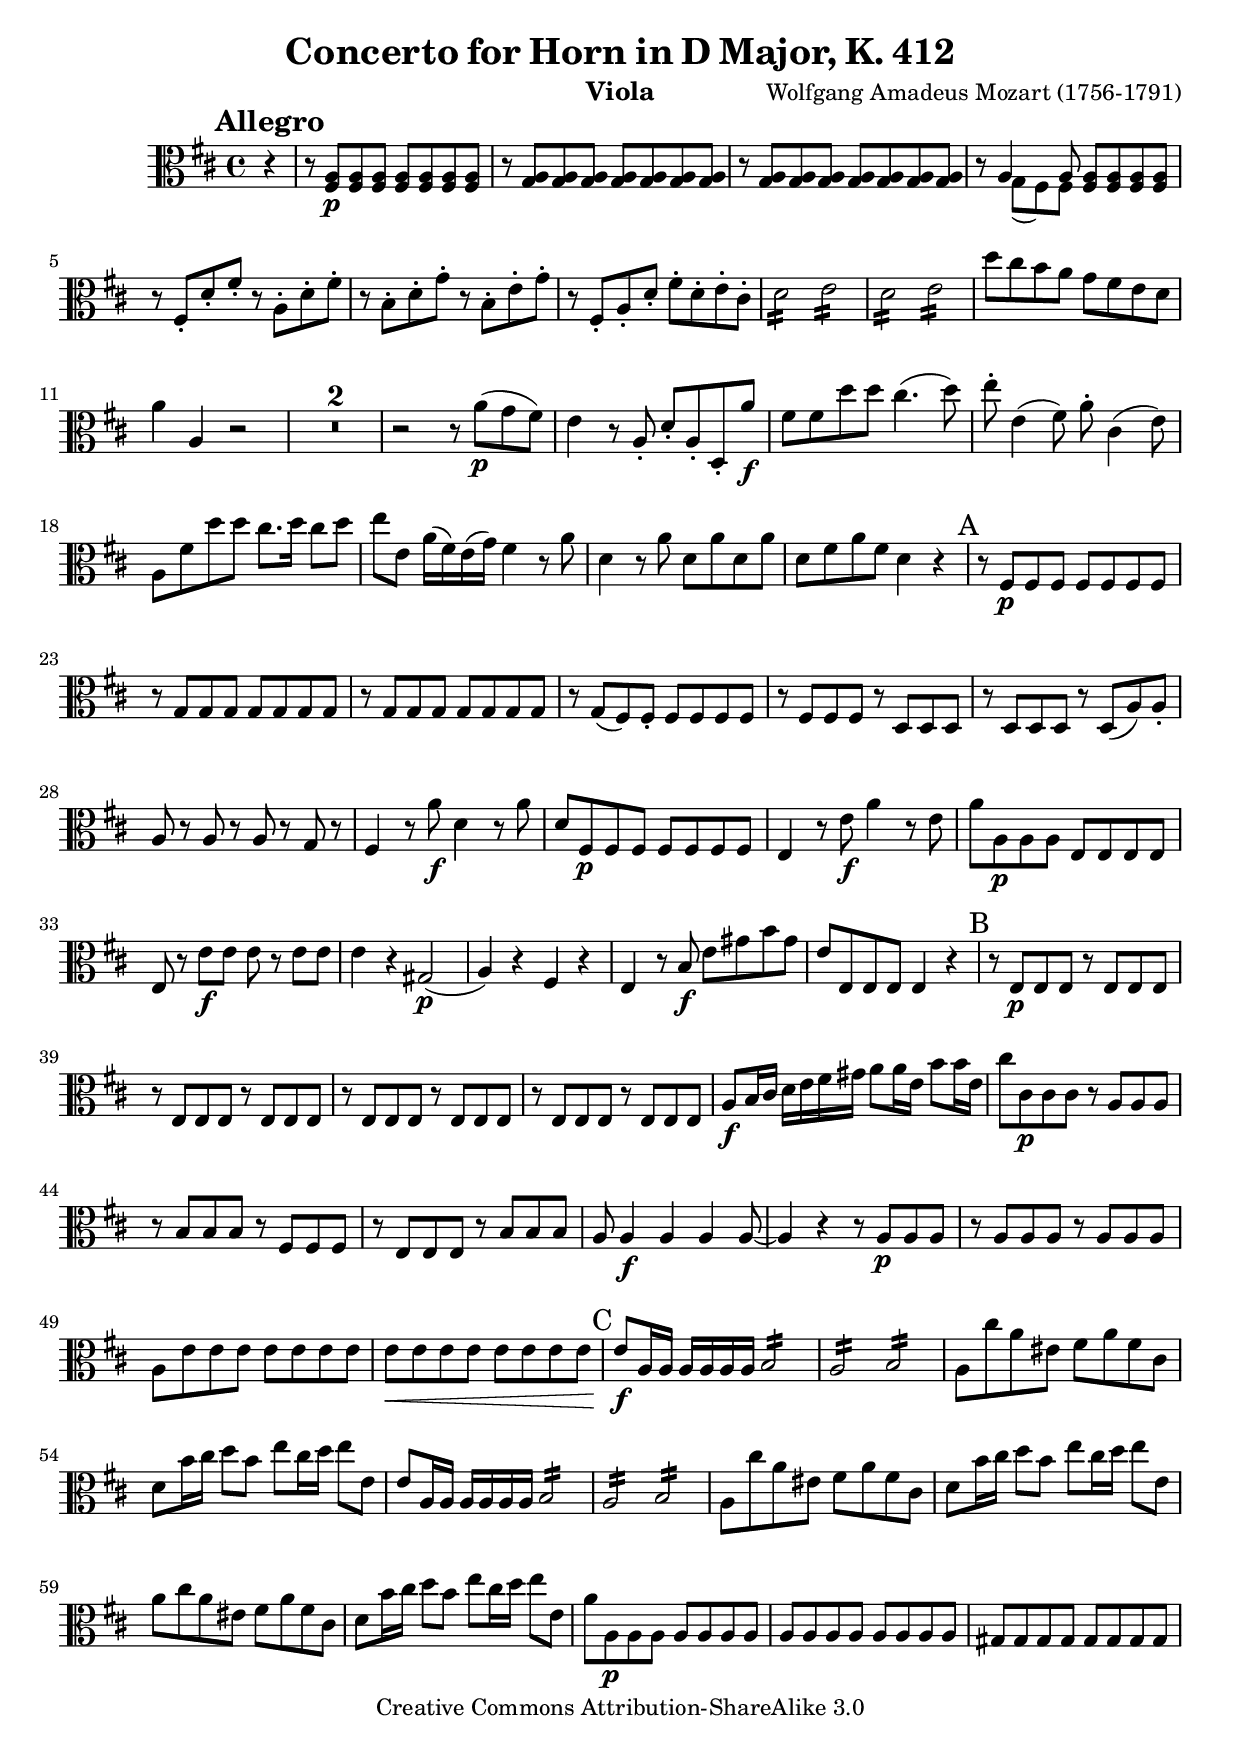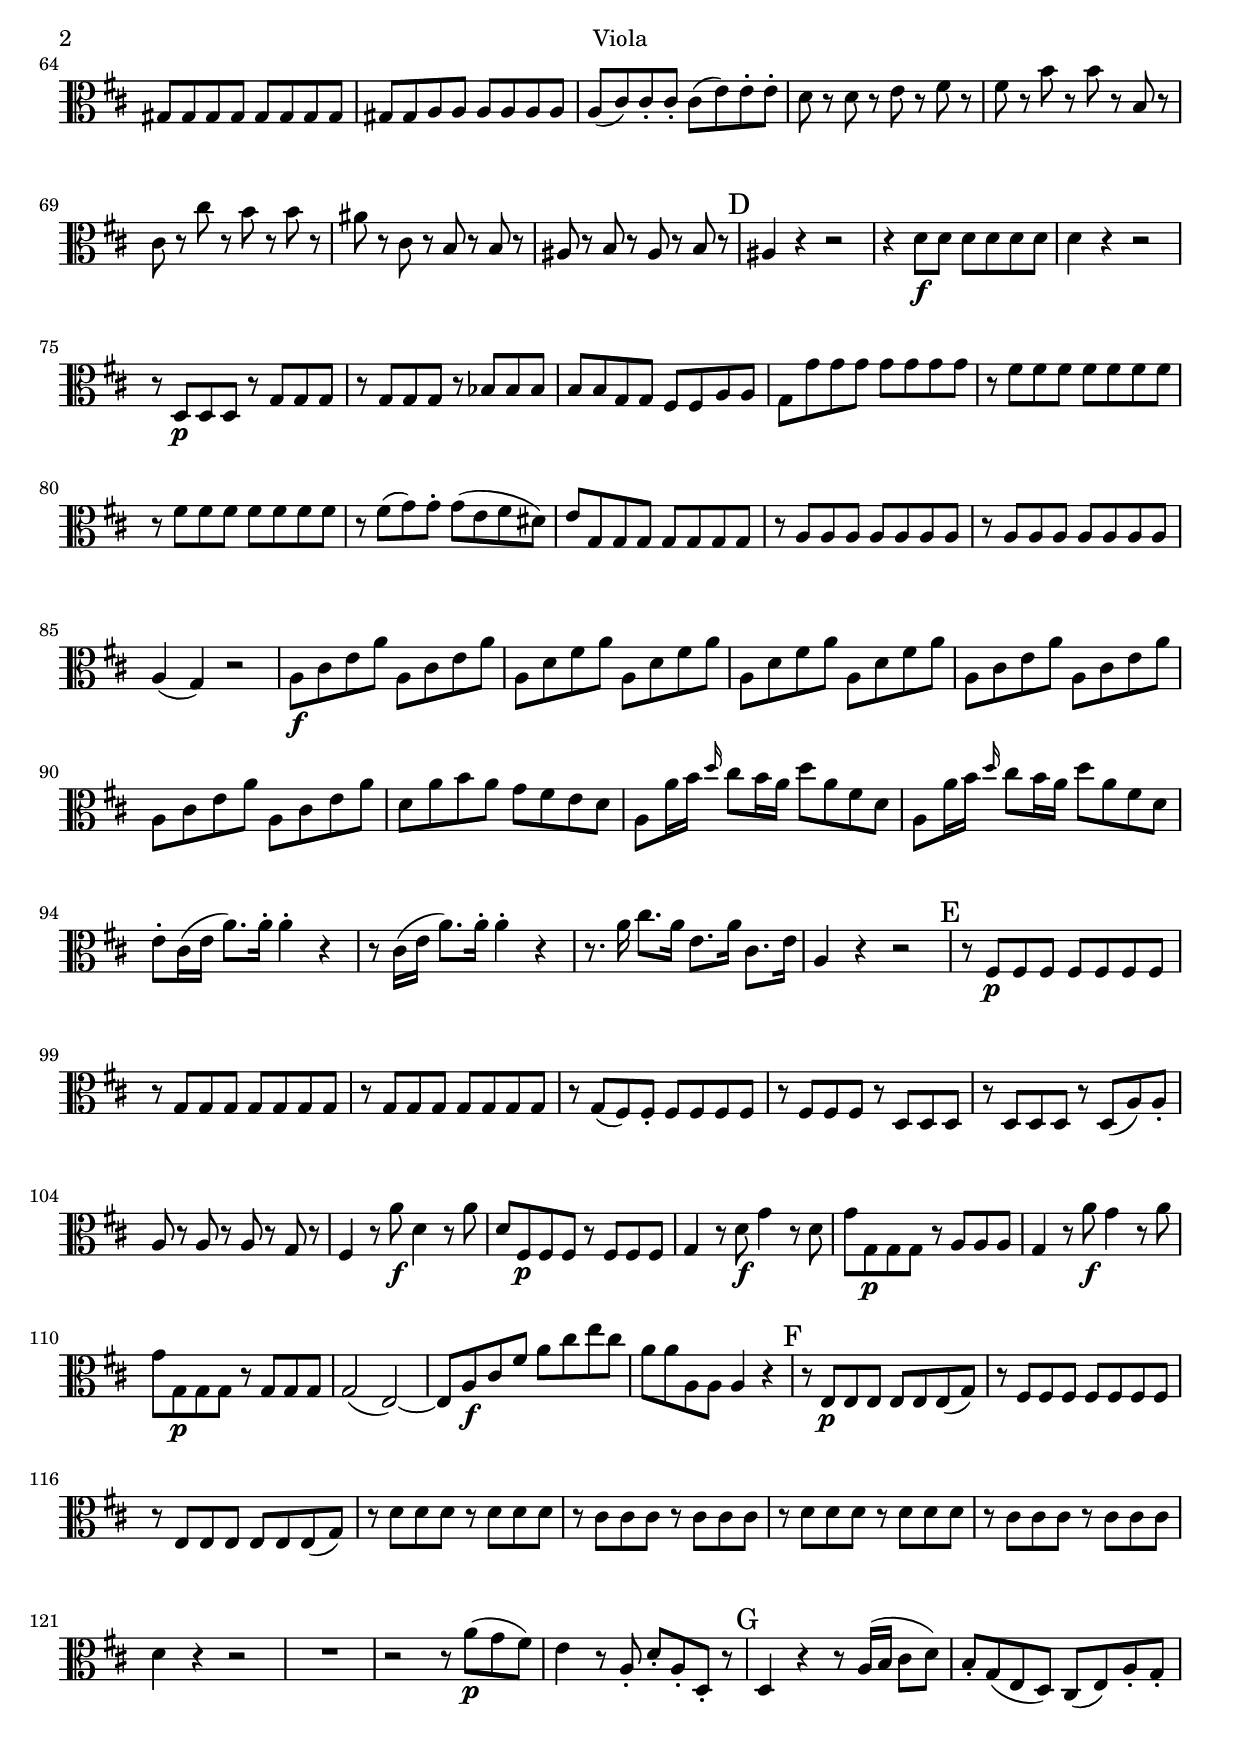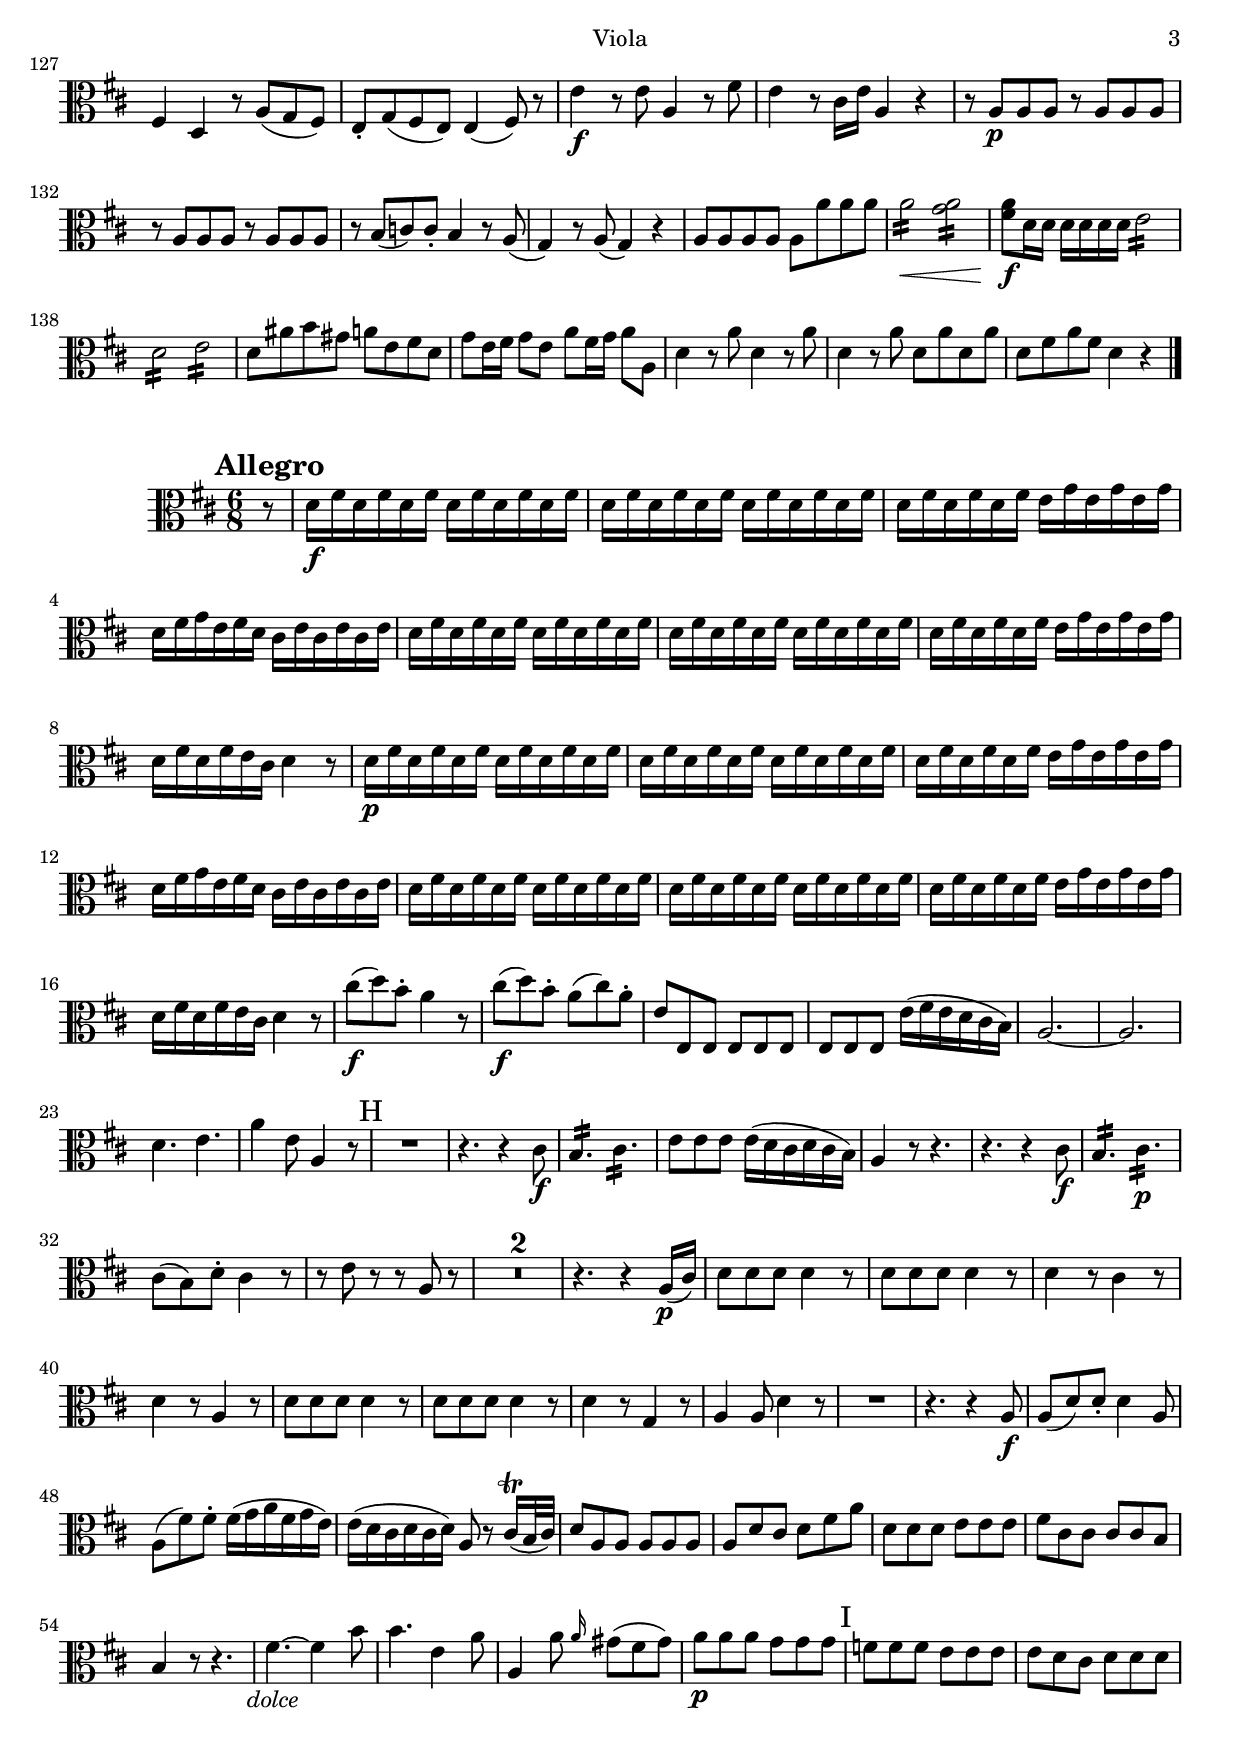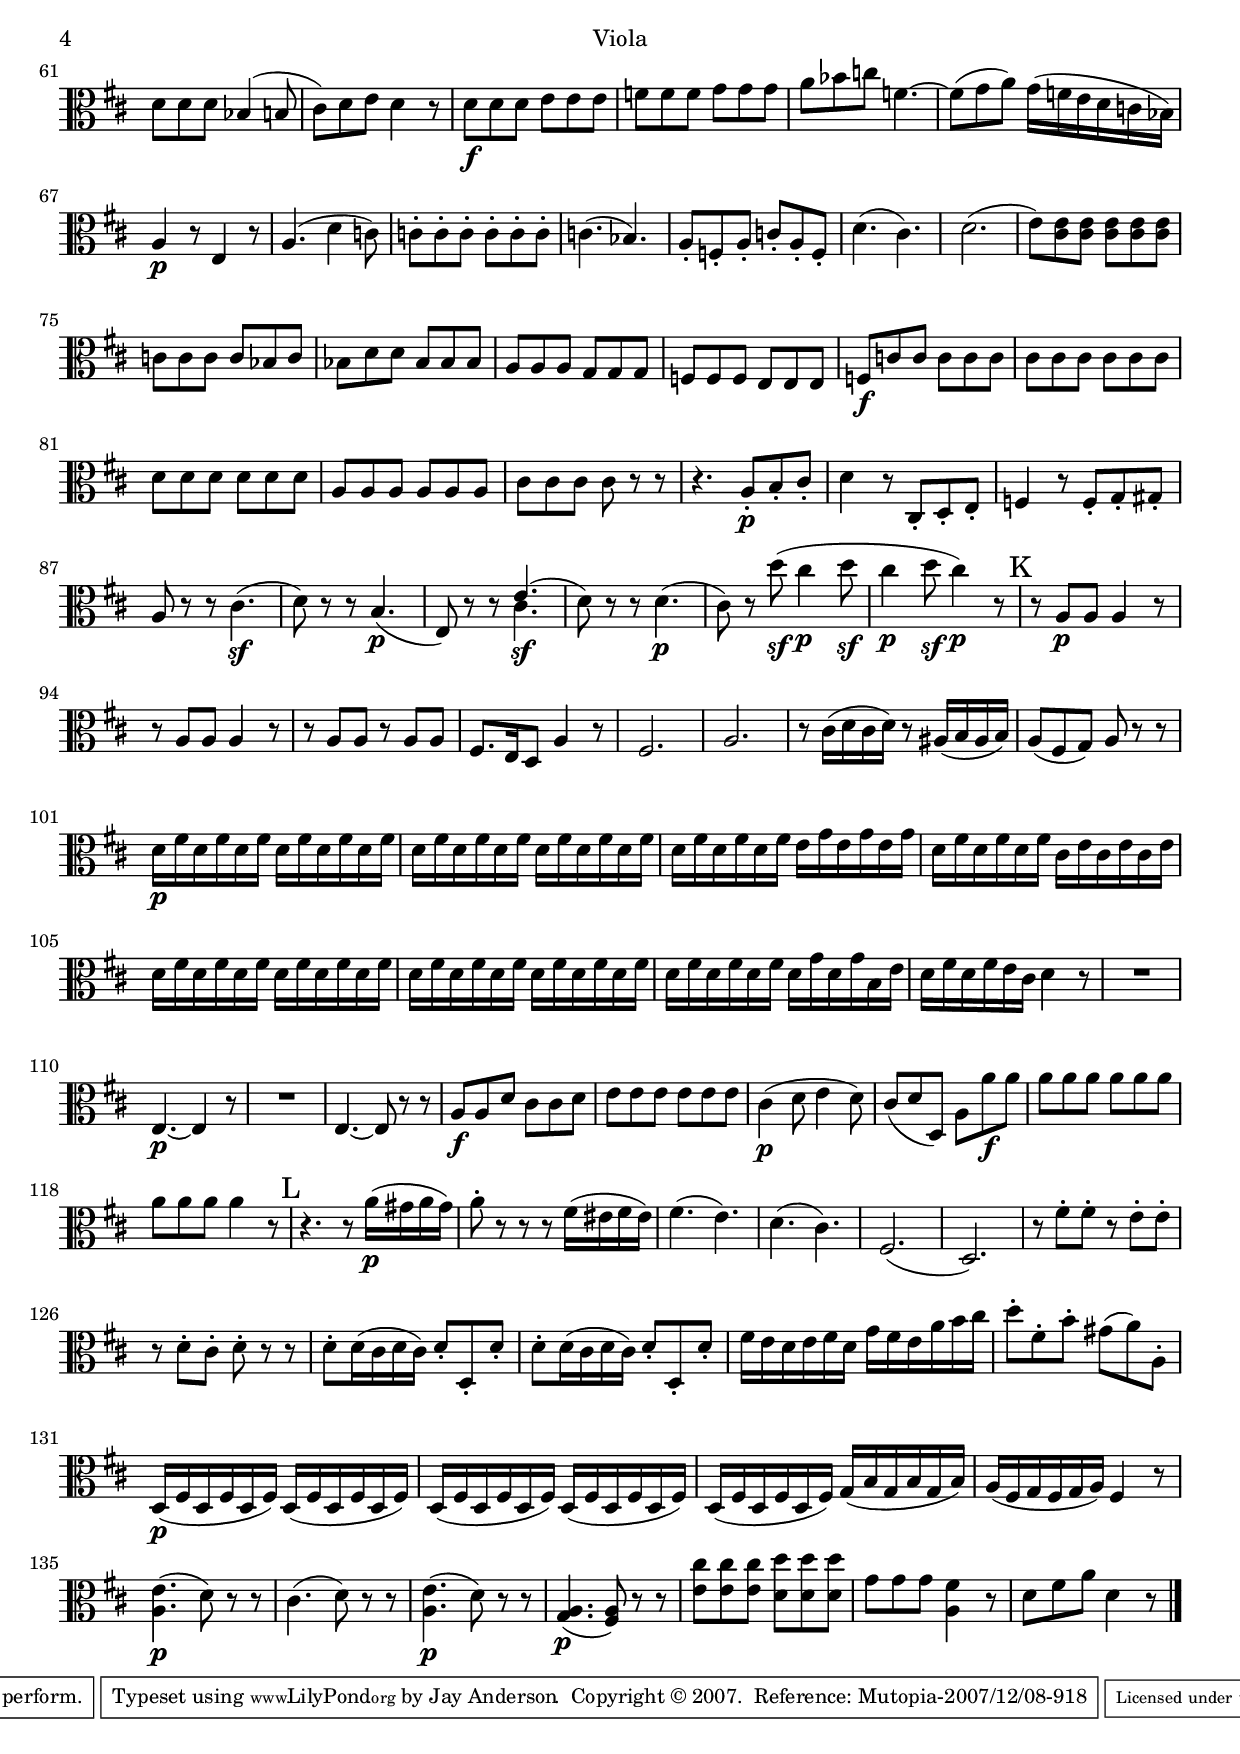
\version "2.11.14"

\include "defs.lyi"
\include "defs.lyi"

violaMvtI = \relative c'
{
  \clef alto
  \key d \major
  r4
  r8 <a fis>\p \repeat unfold 6 <a fis> |
  \repeat unfold 2
  {
    r8 \repeat unfold 7 <a g> |
  }
  r8 << {a4 a8} \\ {g8( fis) fis} >> \repeat unfold 4 <a fis> |
  r8 fis-. d'-. fis-. r a,-. d-. fis-. |
  r8 b,-. d-. g-. r b,-. e-. g-. |
  r fis,-. a-. d-. fis-. d-. e-. cis-. |
  \repeat unfold 2
  {
    \repeat tremolo 8 d16 \repeat tremolo 8 e16 |
  }
  d'8 cis b a g fis e d |
  a'4 a, r2 |
  R1*2 |
  r2 r8 a'(\p g fis) |
  e4 r8 a,-. d-. a-. d,-. a''\f |
  fis fis d' d cis4.( d8) |
  e-. e,4( fis8) a-. cis,4( e8) |
  a, fis' d' d cis8. d16 cis8 d |
  e e, a16( fis) e( g) fis4 r8 a |
  d,4 r8 a' d, a' d, a' |
  d, fis a fis d4 r |
  r8 fis,8\p \repeat unfold 6 fis |
  \repeat unfold 2
  {
    r8 \repeat unfold 7 g |
  }
  r8 g( fis) fis-. fis fis fis fis |
  r8 fis fis fis r d d d |
  r d d d r d( a') a-. |
  a r a r a r g r |
  fis4 r8 a'8\f d,4 r8 a' |
  d, fis,\p \repeat unfold 6 fis |
  e4 r8 e'8\f a4 r8 e |
  a8 a,\p a a e e e e |
  e8 r e'\f e e r e e |
  e4 r gis,2(\p |
  a4) r fis r |
  e r8 b'\f e gis b gis |
  e e, e e e4 r |

  r8 e\p e e \repeat unfold 7 {r e e e} |
  a8\f b16 cis d e fis gis a8 a16 e b'8 b16 e, |
  cis'8 cis,\p cis cis r a a a |
  r b b b r fis fis fis |
  r e e e r b' b b |
  a8 a4\f a a a8~ |
  a4 r r8 a\p a a |
  r a a a r a a a |
  a e' e e e e e e |
  e\< e e e e e e e |

  e\f a,16 a a a a a \repeat tremolo 8 b16 |
  \repeat tremolo 8 a16 \repeat tremolo 8 b16 |
  a8 cis' a eis fis a fis cis |
  d8 b'16 cis d8 b e cis16 d e8 e, |
  e a,16 a a a a a \repeat tremolo 8 b16 |
  \repeat tremolo 8 a16 \repeat tremolo 8 b16 |
  a8 cis' a eis fis a fis cis |
  d8 b'16 cis d8 b e cis16 d e8 e, |
  a8 cis a eis fis a fis cis |
  d8 b'16 cis d8 b e cis16 d e8 e, |
  a a,\p \repeat unfold 14 a |
  \repeat unfold 18 gis \repeat unfold 6 a |
  a( cis) cis-. cis-. cis( e) e-. e-. |
  d r d r e r fis r |
  fis r b r b r b, r |
  cis r cis' r b r b r |
  ais r cis, r b r b r |
  ais r b r ais r b r |
  ais4 r r2 |

  r4 d8\f d d d d d |
  d4 r r2 |
  r8 d,\p d d r g g g |
  r g g g r bes bes bes |
  b b g g fis fis a a |
  g \repeat unfold 7 g' |
  \repeat unfold 2
  {
    r \repeat unfold 7 fis |
  }
  r fis( g) g-. g( e fis dis) |
  e \repeat unfold 7 g, |
  \repeat unfold 2
  {
    r \repeat unfold 7 a |
  }
  a4( g) r2 |

  a8\f cis e a a, cis e a |
  \repeat unfold 4 {a, d fis a} |
  \repeat unfold 4 {a, cis e a} |
  d, a' b a g fis e d |
  \repeat unfold 2
  {
    a8 a'16 b \grace d16 cis8 b16 a d8 a fis d |
  }
  e8-. cis16( e a8.) a16-. a4-. r |
  r8 cis,16( e a8.) a16-. a4-. r |
  r8. a16 cis8. a16 e8. a16 cis,8. e16 |
  a,4 r r2 |

  r8 fis\p \repeat unfold 6 fis |
  \repeat unfold 2
  {
    r8 \repeat unfold 7 g |
  }
  r8 g( fis) fis-. fis fis fis fis |
  r fis fis fis r d d d |
  r d d d r d( a') a-. |
  a r a r a r g r |
  fis4 r8 a'8\f d,4 r8 a' |
  d, fis,\p fis fis r fis fis fis |
  g4 r8 d'\f g4 r8 d |
  g g,\p g g r a a a |
  g4 r8 a'\f g4 r8 a |
  g g,\p g g r g g g |
  g2( e~) |
  e8 a\f cis fis a cis e cis |
  a a a, a a4 r |
  r8 e\p e e e e e( g) |
  r8 \repeat unfold 7 fis |
  r8 e e e e e e( g) |

  \repeat unfold 2
  {
    \repeat unfold 2 {r8 d' d d} |
    \repeat unfold 2 {r8 cis cis cis} |
  }
  d4 r r2 |
  R1 |
  r2 r8 a'(\p g fis) |
  e4 r8 a,-. d-. a-. d,-. r |
  d4 r r8 a'16( b cis8 d) |
  b-. g( e d) cis( e) a-. g-. |
  fis4 d r8 a'8( g fis) |
  e-. g( fis e) e4( fis8) r |
  e'4\f r8 e a,4 r8 fis' |
  e4 r8 cis16 e a,4 r |
  r8 a\p a a \repeat unfold 3 {r a a a} |
  r b( c) c-. b4 r8 a( |
  g4) r8 a8( g4) r |
  a8 a a a a a' a a |
  <<
    {\repeat tremolo 8 a16 \repeat tremolo 8 <a g>}
    {s1\<}
  >> |
  <a fis>8\f d,16 d d d d d \repeat tremolo 8 e16 |
  \repeat tremolo 8 d16 \repeat tremolo 8 e |
  d8 ais' b gis a e fis d |
  g e16 fis g8 e a fis16 g a8 a, |
  d4 r8 a' d,4 r8 a' |
  d,4 r8 a' d, a' d, a' |
  d, fis a fis d4 r |
}


\include "defs.lyi"

violaMvtII = \relative c'
{
  \clef alto
  \key d \major
  r8
  <<
    {s2.*8\f | s2.*8\p |}
    \repeat unfold 2
    {
      d16 fis \repeat unfold 14 {d fis} \repeat unfold 3 {e g} |
      d fis g e fis d \repeat unfold 3 {cis e} |
      \repeat unfold 15 {d fis} \repeat unfold 3 {e g} |
      d fis d fis e cis d4 r8 |
    }
  >>
  cis'8(\f d) b-. a4 r8 |
  cis8(\f d) b-. a( cis) a-. |
  e e, e e e e |
  e e e e'16( fis e d cis b) |
  a2.~ | a |
  d4. e |
  a4 e8 a,4 r8 |
  R2. |
  r4. r4 cis8\f |
  \repeat tremolo 6 b16 \repeat tremolo 6 cis16 |
  e8 e e e16( d cis d cis b) |
  a4 r8 r4. |
  r4. r4 cis8\f |
  \repeat tremolo 6 b16 \repeat tremolo 6 cis16\p |
  cis8( b) d-. cis4 r8 |
  r e r r a, r |
  R2.*2 |
  r4. r4 a16(\p cis) |
  \repeat unfold 2 {d8 d d d4 r8 |}
  d4 r8 cis4 r8 |
  d4 r8 a4 r8 |
  \repeat unfold 2 {d8 d d d4 r8 |}
  d4 r8 g,4 r8 |
  a4 a8 d4 r8 |
  R2. |
  r4. r4 a8\f |
  a( d) d-. d4 a8 |
  a( fis') fis-. fis16( g a fis g e) |
  e( d cis d cis d) a8 r cis16(\trill b32 cis) |
  d8 a a a a a |
  a d cis d fis a |
  d, d d e e e |
  fis cis cis cis cis b |
  b4 r8 r4. |
  fis'4.~\dolce fis4 b8 |
  b4. e,4 a8 |
  a,4 a'8 \grace a16 gis8( fis gis) |
  a8\p a a g g g |
  f f f e e e |
  e d cis d d d |
  d d d bes4( b8 |
  cis8) d e d4 r8 |

  d8\f d d e e e |
  f f f g g g |
  a bes c f,4.~ |
  f8( g a) g16( f e d c bes) |

  a4\p r8 e4 r8 |
  a4.( d4 c8) |
  \repeat unfold 6 c-. |
  c4.( bes) |
  a8-. f-. a-. c-. a-. f-. |
  d'4.( cis) |
  d2.( |
  e8) \repeat unfold 5 <cis e> |
  c c c c bes c |
  bes d d bes bes bes |
  a a a g g g |
  f f f e e e |
  f\f c' c c c c |

  \repeat unfold 6 cis |
  \repeat unfold 6 d |
  \repeat unfold 6 a |
  \repeat unfold 4 cis r r |

  r4. a8-.\p b-. cis-. |
  d4 r8 cis,8-. d-. e-. |
  f4 r8 f8-. g-. gis-. |
  a8 r r cis4.(\sf |
  d8) r r b4.(\p |
  e,8) r r << {\voiceOne e'4.(} \new Voice {\voiceTwo cis4.\sf} >> \oneVoice |
  d8) r r d4.(\p |
  cis8) r d'(\sf cis4\p d8\sf |
  cis4\p d8\sf cis4)\p r8 |
  r8 a,\p a a4 r8 |
  r8 a a a4 r8 |
  r8 a a r a a |
  fis8. e16 d8 a'4 r8 |
  fis2. |
  a |
  r8 cis16( d cis d) r8 ais16( b ais b) |
  a8( fis g) a r r |

  d16\p fis \repeat unfold 14 {d fis} \repeat unfold 3 {e g} |
  \repeat unfold 3 {d fis} \repeat unfold 3 {cis e} |
  \repeat unfold 15 {d fis} d g d g b, e |
  d fis d fis e cis d4 r8 |

  R2. |
  e,4.~\p e4 r8 |
  R2. |
  e4.~ e8 r r |
  a8\f a d cis cis d |
  \repeat unfold 6 e |
  cis4(\p d8 e4 d8) |
  cis( d d,) a' a'\f a |
  \repeat unfold 9 a a4 r8 |

  r4. r8 a16(\p gis a gis) |
  a8-. r r r fis16( eis fis eis) |
  fis4.( e) |
  d( cis) |
  fis,2.( | d) |
  r8 fis'-. fis-. r e-. e-. |
  r d-. cis-. d-. r r |
  \repeat unfold 2 {d-. d16( cis d cis) d8-. d,-. d'-. |}
  fis16 e d e fis d g fis e a b cis |
  d8-. fis,-. b-. gis( a) a,-. |
  <<
    {s16\p}
    {
      \repeat unfold 7 {s16*5( s16)} s4. |
    }
    {
      \repeat unfold 15 {d,16 fis} \repeat unfold 3 {g b} |
      a fis g fis g a fis4 r8 |
    }
  >>
  <a e'>4.(\p d8) r r |
  cis4.( d8) r r |
  <a e'>4.(\p d8) r r |
  <g, a>4.(\p <a fis>8) r r |
  <e' cis'>8 <e cis'> <e cis'> <d d'> <d d'> <d d'>
  g g g <fis a,>4 r8 |
  d8 fis a d,4 r8 |
}



instrument = "Viola"

\paper
{
  ragged-last-bottom = ##f
}

\book
{
  \include "Header.lyi"
  \score
  {
    \new Staff
    {
      \set Score.skipBars = ##t
      << \violaMvtI \outlineMvtI >>
    }
  }
  \score
  {
    \new Staff
    {
      \set Score.skipBars = ##t
      << \violaMvtII \outlineMvtII >>
    }
  }
}

